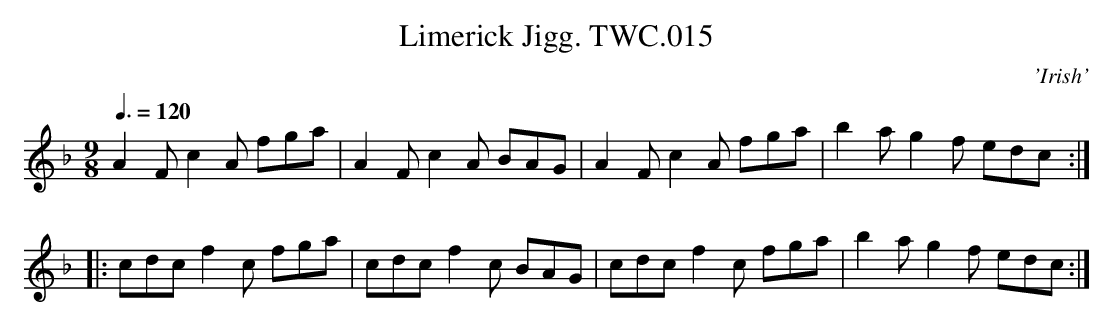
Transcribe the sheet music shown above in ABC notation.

X:1
T:Limerick Jigg. TWC.015
M:9/8
L:1/8
Q:3/8=120
C:'Irish'
K:F
A2F c2A fga|A2F c2A BAG|A2F c2A fga|b2a g2f edc:|
|:cdc f2c fga|cdc f2c BAG|cdc f2c fga|b2a g2f edc:|
